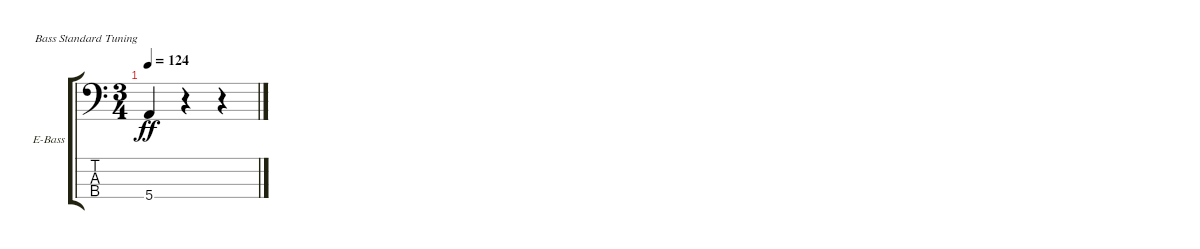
\defaultSystemsLayout 4
\bracketExtendMode groupsimilarinstruments
\firstSystemTrackNameOrientation horizontal
\otherSystemsTrackNameOrientation horizontal
\track ("Electric Bass" "E-Bass") {instrument electricbassfinger}
\staff {score tabs}
\tuning (G2 D2 A1 E1)
\ts (3 4)
\tempo 124
\clef f4
\ks c
5.4.4{dy ff} r.4 r.4
